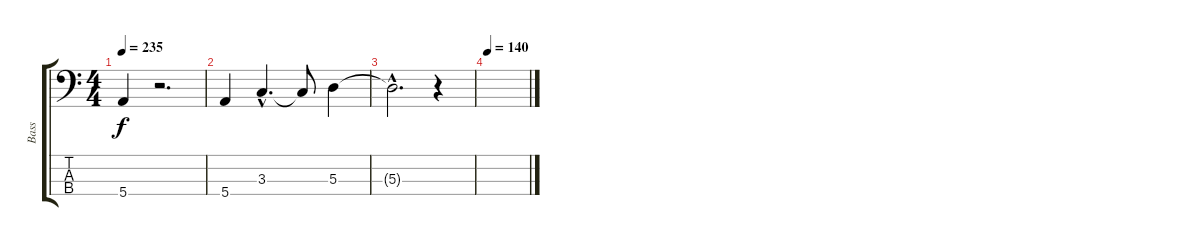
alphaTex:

\track ("Bass" "Bass") {instrument electricbassfinger}
\staff {score tabs}
\tuning (G2 D2 A1 E1) {hide}
\ts (4 4)
\tempo 235
\clef f4
\ks c
5.4{t}.4{dy f} r.2{d} |
5.4.4 3.3{hac}.4{d} 3.3{t}.8 5.3.4 |
5.3{hac t}.2{d} r.4 |
\tempo 140
